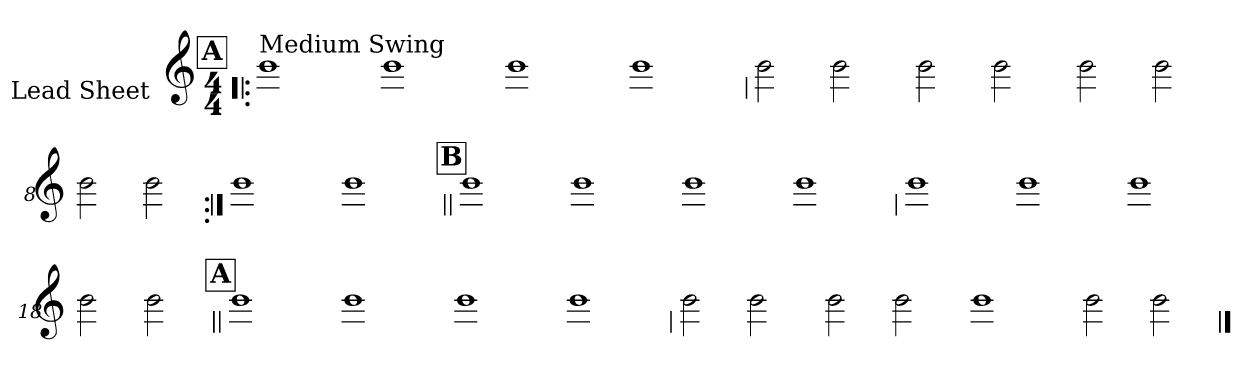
**kern
*part1
*staff1
*I"Lead Sheet
*stria0
*clefG2
*k[]
*C:
*M4/4
!!LO:REH:place=s1:a:t=A
=1!|:
!LO:TX:a:t=Medium Swing
1b
=2-
1b
=3-
1b
=4-
1b
!!LO:LB:g=z
=5
2b
2b
=6-
2b
2b
=7-
2b
2b
=8-
2b
2b
!!LO:LB:g=z
=9:|!
1b
=10-
1b
!!LO:LB:g=z
!!LO:REH:place=s1:a:t=B
=11||
1b
=12-
1b
=13-
1b
=14-
1b
!!LO:LB:g=z
=15
1b
=16-
1b
=17-
1b
=18-
2b
2b
!!LO:LB:g=z
!!LO:REH:place=s1:a:t=A
=19||
1b
=20-
1b
=21-
1b
=22-
1b
!!LO:LB:g=z
=23
2b
2b
=24-
2b
2b
=25-
1b
=26-
2b
2b
==
*-
